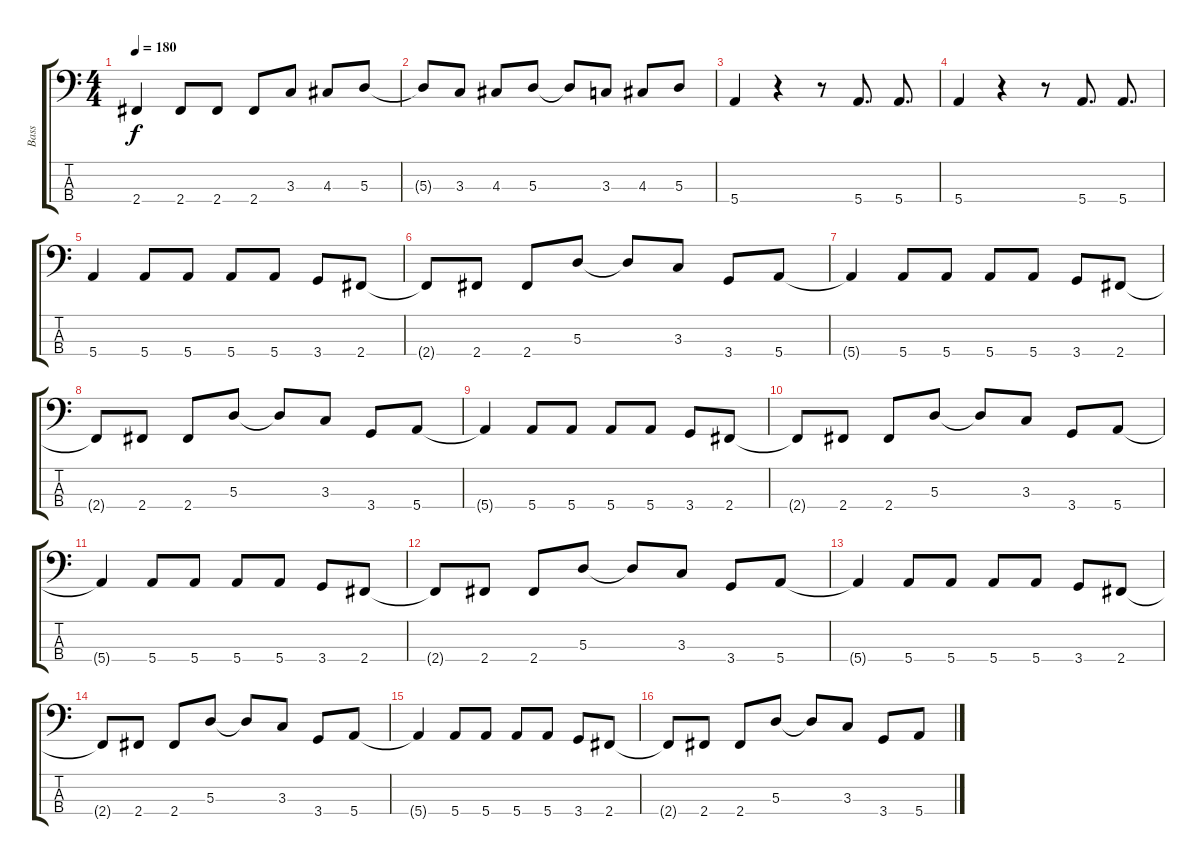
\track ("Bass" "Bass") {instrument electricbasspick}
\staff {score tabs}
\tuning (G2 D2 A1 E1) {hide}
\ts (4 4)
\tempo 180
\clef f4
\ks c
2.4.4{dy f} 2.4.8 2.4.8 2.4.8 3.3.8 4.3.8 5.3.8 |
5.3{t}.8 3.3.8 4.3.8 5.3.8 5.3{t}.8 3.3.8 4.3.8 5.3.8 |
5.4.4 r.4 r.8 5.4.8{d} 5.4.8{d} |
5.4.4 r.4 r.8 5.4.8{d} 5.4.8{d} |
5.4.4 5.4.8 5.4.8 5.4.8 5.4.8 3.4.8 2.4.8 |
2.4{t}.8 2.4.8 2.4.8 5.3.8 5.3{t}.8 3.3.8 3.4.8 5.4.8 |
5.4{t}.4 5.4.8 5.4.8 5.4.8 5.4.8 3.4.8 2.4.8 |
2.4{t}.8 2.4.8 2.4.8 5.3.8 5.3{t}.8 3.3.8 3.4.8 5.4.8 |
5.4{t}.4 5.4.8 5.4.8 5.4.8 5.4.8 3.4.8 2.4.8 |
2.4{t}.8 2.4.8 2.4.8 5.3.8 5.3{t}.8 3.3.8 3.4.8 5.4.8 |
5.4{t}.4 5.4.8 5.4.8 5.4.8 5.4.8 3.4.8 2.4.8 |
2.4{t}.8 2.4.8 2.4.8 5.3.8 5.3{t}.8 3.3.8 3.4.8 5.4.8 |
5.4{t}.4 5.4.8 5.4.8 5.4.8 5.4.8 3.4.8 2.4.8 |
2.4{t}.8 2.4.8 2.4.8 5.3.8 5.3{t}.8 3.3.8 3.4.8 5.4.8 |
5.4{t}.4 5.4.8 5.4.8 5.4.8 5.4.8 3.4.8 2.4.8 |
2.4{t}.8 2.4.8 2.4.8 5.3.8 5.3{t}.8 3.3.8 3.4.8 5.4.8
